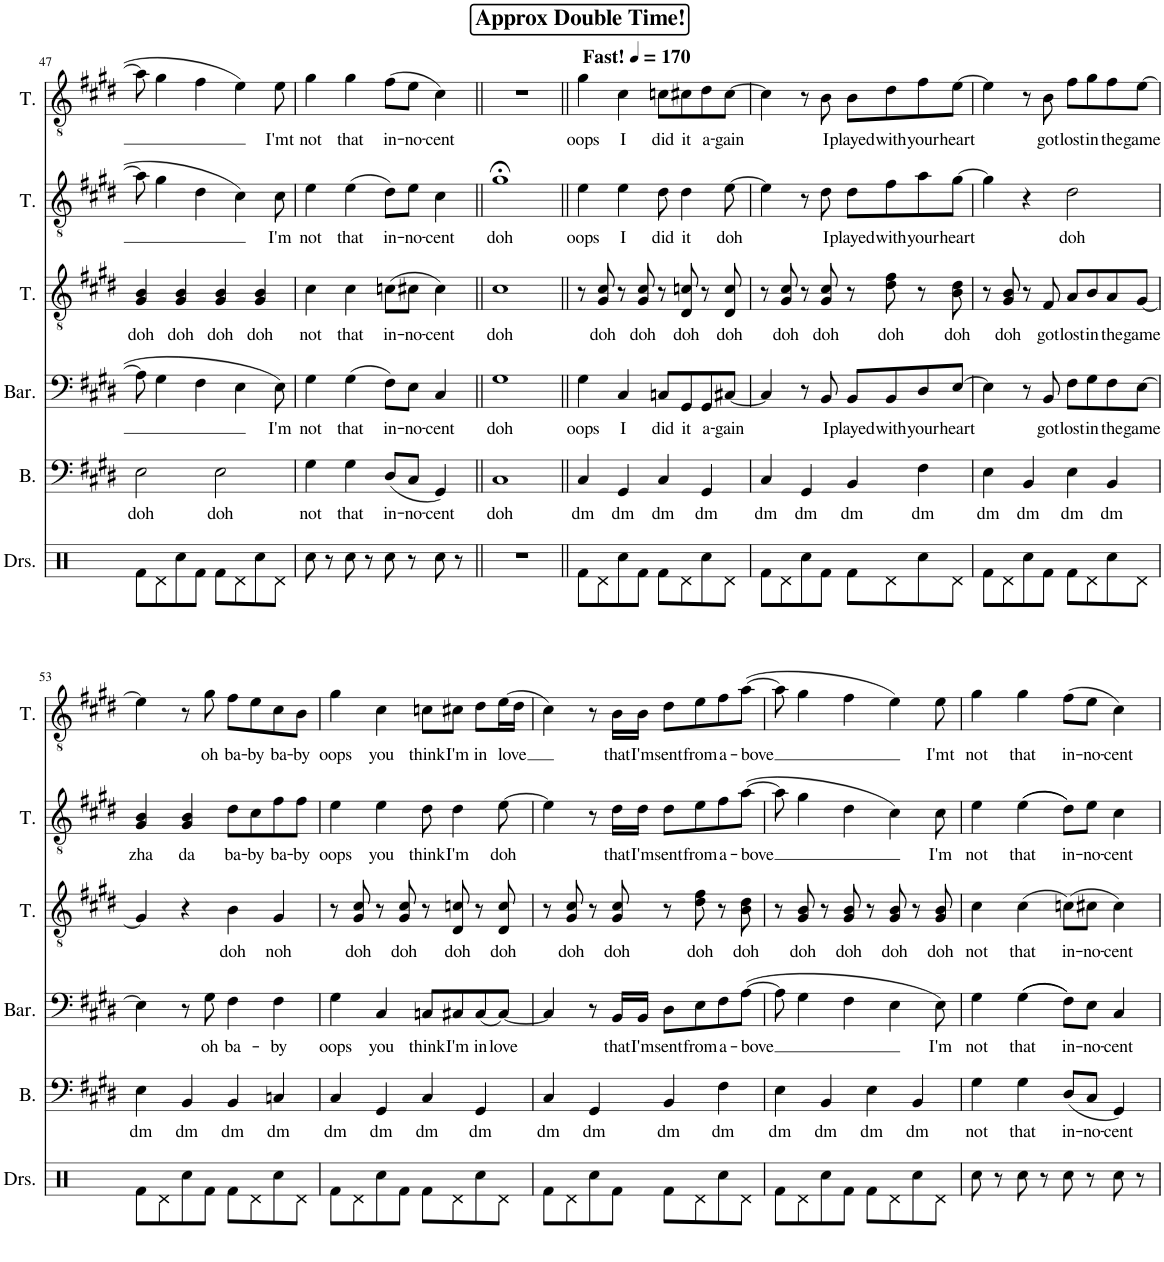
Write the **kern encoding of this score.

**kern	**kern	**text	**kern	**text	**kern	**text	**kern	**text	**kern	**text
*part6	*part5	*part5	*part4	*part4	*part3	*part3	*part2	*part2	*part1	*part1
*staff6	*staff5	*staff5	*staff4	*staff4	*staff3	*staff3	*staff2	*staff2	*staff1	*staff1
*I"Drumset	*I"Bass	*	*I"Baritone	*	*I"Tenor	*	*I"Tenor	*	*I"Tenor	*
*I'Drs.	*I'B.	*	*I'Bar.	*	*I'T.	*	*I'T.	*	*I'T.	*
!!LO:PB:g=z
*clefX	*clefF4	*	*clefF4	*	*clefGv2	*	*clefGv2	*	*clefGv2	*
*k[]	*k[f#c#g#d#]	*	*k[f#c#g#d#]	*	*k[f#c#g#d#]	*	*k[f#c#g#d#]	*	*k[f#c#g#d#]	*
*M4/4	*M4/4	*	*M4/4	*	*M4/4	*	*M4/4	*	*M4/4	*
=47	=47	=47	=47	=47	=47	=47	=47	=47	=47	=47
!	!	!LO:LY:b	!	!	!	!LO:LY:b	!	!	!	!
8Rf\L	2E\	doh	8A\]	.	4G#/ 4B/	doh	8a\]	.	8a\]	.
8Rd\	.	.	4G#\	.	.	.	4g#\	.	4g#\	.
!	!	!	!	!	!	!LO:LY:b	!	!	!	!
8Rcc\	.	.	.	.	4G#/ 4B/	doh	.	.	.	.
8Rf\J	.	.	4F#\	.	.	.	4d#\	.	4f#\	.
!	!	!LO:LY:b	!	!	!	!LO:LY:b	!	!	!	!
8Rf\L	2E\	doh	.	.	4G#/ 4B/	doh	.	.	.	.
8Rd\	.	.	4E\	.	.	.	4c#\	.	4e\	.
!	!	!	!	!	!	!LO:LY:b	!	!	!	!
8Rcc\	.	.	.	.	4G#/ 4B/	doh	.	.	.	.
!	!	!	!	!LO:LY:b	!	!	!	!LO:LY:b	!	!LO:LY:b
8Rd\J	.	.	8E\	I'm	.	.	8c#\	I'm	8e\	I'mt
=48	=48	=48	=48	=48	=48	=48	=48	=48	=48	=48
!	!	!LO:LY:b	!	!LO:LY:b	!	!LO:LY:b	!	!LO:LY:b	!	!LO:LY:b
8Rcc\	4G#\	not	4G#\	not	4c#\	not	4e\	not	4g#\	not
8r	.	.	.	.	.	.	.	.	.	.
!	!	!LO:LY:b	!	!LO:LY:b	!	!LO:LY:b	!	!LO:LY:b	!	!LO:LY:b
8Rcc\	4G#\	that	(4G#\	that	4c#\	that	(4e\	that	4g#\	that
8r	.	.	.	.	.	.	.	.	.	.
!	!	!LO:LY:b	!	!LO:LY:b	!	!LO:LY:b	!	!LO:LY:b	!	!LO:LY:b
8Rcc\	(8D#/L	in-	8F#\L)	in-	(8cn\L	in-	8d#\L)	in-	(8f#\L	in-
!	!	!LO:LY:b	!	!LO:LY:b	!	!LO:LY:b	!	!LO:LY:b	!	!LO:LY:b
8r	8C#/J	-no-	8E\J	-no-	8c#X\J	-no-	8e\J	-no-	8e\J	-no-
!	!	!LO:LY:b	!	!LO:LY:b	!	!LO:LY:b	!	!LO:LY:b	!	!LO:LY:b
8Rcc\	4GG#/)	-cent	4C#/	-cent	4c#\)	-cent	4c#\	-cent	4c#\)	-cent
8r	.	.	.	.	.	.	.	.	.	.
!!LO:REH:place=s1:a:B:cj:fs=14:t=Approx Double Time!
=49||	=49||	=49||	=49||	=49||	=49||	=49||	=49||	=49||	=49||	=49||
!	!	!LO:LY:b	!	!LO:LY:b	!	!LO:LY:b	!	!LO:LY:b	!	!
1r	1C#	doh	1G#	doh	1c#	doh	1g#;<	doh	1r	.
=50||	=50||	=50||	=50||	=50||	=50||	=50||	=50||	=50||	=50||	=50||
*	*	*	*	*	*	*	*	*	*MM170	*
!	!	!	!	!	!	!	!	!	!LO:TX:a:B:t=Fast!	!
!	!	!LO:LY:b	!	!LO:LY:b	!	!	!	!LO:LY:b	!	!LO:LY:b
8Rf\L	4C#/	dm	4G#\	oops	8r	.	4e\	oops	4g#\	oops
!	!	!	!	!	!	!LO:LY:b	!	!	!	!
8Rd\	.	.	.	.	8G#/ 8c#/	doh	.	.	.	.
!	!	!LO:LY:b	!	!LO:LY:b	!	!	!	!LO:LY:b	!	!LO:LY:b
8Rcc\	4GG#/	dm	4C#/	I	8r	.	4e\	I	4c#\	I
!	!	!	!	!	!	!LO:LY:b	!	!	!	!
8Rf\J	.	.	.	.	8G#/ 8c#/	doh	.	.	.	.
!	!	!LO:LY:b	!	!LO:LY:b	!	!	!	!LO:LY:b	!	!LO:LY:b
8Rf\L	4C#/	dm	8Cn/L	did	8r	.	8d#\	did	8cn\L	did
!	!	!	!	!LO:LY:b	!	!LO:LY:b	!	!LO:LY:b	!	!LO:LY:b
8Rd\	.	.	8GG#/	it	8D#/ 8cn/	doh	4d#\	it	8c#X\	it
!	!	!LO:LY:b	!	!LO:LY:b	!	!	!	!	!	!LO:LY:b
8Rcc\	4GG#/	dm	8GG#/	a-	8r	.	.	.	8d#\	a-
!	!	!	!	!LO:LY:b	!	!LO:LY:b	!	!LO:LY:b	!	!LO:LY:b
8Rd\J	.	.	[8C#X/J	-gain	8D#/ 8c/	doh	[8e\	doh	[8c#\J	-gain
=51	=51	=51	=51	=51	=51	=51	=51	=51	=51	=51
!	!	!LO:LY:b	!	!	!	!	!	!	!	!
8Rf\L	4C#/	dm	4C#/]	.	8r	.	4e\]	.	4c#\]	.
!	!	!	!	!	!	!LO:LY:b	!	!	!	!
8Rd\	.	.	.	.	8G#/ 8c#/	doh	.	.	.	.
!	!	!LO:LY:b	!	!	!	!	!	!	!	!
8Rcc\	4GG#/	dm	8r	.	8r	.	8r	.	8r	.
!	!	!	!	!LO:LY:b	!	!LO:LY:b	!	!LO:LY:b	!	!LO:LY:b
8Rf\J	.	.	8BB/	I	8G#/ 8c#/	doh	8d#\	I	8B\	I
!	!	!LO:LY:b	!	!LO:LY:b	!	!	!	!LO:LY:b	!	!LO:LY:b
8Rf\L	4BB/	dm	8BB/L	played	8r	.	8d#\L	played	8B\L	played
!	!	!	!	!LO:LY:b	!	!LO:LY:b	!	!LO:LY:b	!	!LO:LY:b
8Rd\	.	.	8BB/	with	8d#\ 8f#\	doh	8f#\	with	8d#\	with
!	!	!LO:LY:b	!	!LO:LY:b	!	!	!	!LO:LY:b	!	!LO:LY:b
8Rcc\	4F#\	dm	8D#/	your	8r	.	8a\	your	8f#\	your
!	!	!	!	!LO:LY:b	!	!LO:LY:b	!	!LO:LY:b	!	!LO:LY:b
8Rd\J	.	.	[8E/J	heart	8B\ 8d#\	doh	[8g#\J	heart	[8e\J	heart
=52	=52	=52	=52	=52	=52	=52	=52	=52	=52	=52
!	!	!LO:LY:b	!	!	!	!	!	!	!	!
8Rf\L	4E\	dm	4E\]	.	8r	.	4g#\]	.	4e\]	.
!	!	!	!	!	!	!LO:LY:b	!	!	!	!
8Rd\	.	.	.	.	8G#/ 8B/	doh	.	.	.	.
!	!	!LO:LY:b	!	!	!	!	!	!	!	!
8Rcc\	4BB/	dm	8r	.	8r	.	4r	.	8r	.
!	!	!	!	!LO:LY:b	!	!LO:LY:b	!	!	!	!LO:LY:b
8Rf\J	.	.	8BB/	got	8F#/	got	.	.	8B\	got
!	!	!LO:LY:b	!	!LO:LY:b	!	!LO:LY:b	!	!LO:LY:b	!	!LO:LY:b
8Rf\L	4E\	dm	8F#\L	lost	8A/L	lost	2d#\	doh	8f#\L	lost
!	!	!	!	!LO:LY:b	!	!LO:LY:b	!	!	!	!LO:LY:b
8Rd\	.	.	8G#\	in	8B/	in	.	.	8g#\	in
!	!	!LO:LY:b	!	!LO:LY:b	!	!LO:LY:b	!	!	!	!LO:LY:b
8Rcc\	4BB/	dm	8F#\	the	8A/	the	.	.	8f#\	the
!	!	!	!	!LO:LY:b	!	!LO:LY:b	!	!	!	!LO:LY:b
8Rd\J	.	.	[8E\J	game	[8G#/J	game	.	.	[8e\J	game
!!LO:LB:g=z
=53	=53	=53	=53	=53	=53	=53	=53	=53	=53	=53
!	!	!LO:LY:b	!	!	!	!	!	!LO:LY:b	!	!
8Rf\L	4E\	dm	4E\]	.	4G#/]	.	4G#/ 4B/	zha	4e\]	.
8Rd\	.	.	.	.	.	.	.	.	.	.
!	!	!LO:LY:b	!	!	!	!	!	!LO:LY:b	!	!
8Rcc\	4BB/	dm	8r	.	4r	.	4G#/ 4B/	da	8r	.
!	!	!	!	!LO:LY:b	!	!	!	!	!	!LO:LY:b
8Rf\J	.	.	8G#\	oh	.	.	.	.	8g#\	oh
!	!	!LO:LY:b	!	!LO:LY:b	!	!LO:LY:b	!	!LO:LY:b	!	!LO:LY:b
8Rf\L	4BB/	dm	4F#\	ba-	4B\	doh	8d#\L	ba-	8f#\L	ba-
!	!	!	!	!	!	!	!	!LO:LY:b	!	!LO:LY:b
8Rd\	.	.	.	.	.	.	8c#\	-by	8e\	-by
!	!	!LO:LY:b	!	!LO:LY:b	!	!LO:LY:b	!	!LO:LY:b	!	!LO:LY:b
8Rcc\	4Cn/	dm	4F#\	-by	4G#/	noh	8f#\	ba-	8c#\	ba-
!	!	!	!	!	!	!	!	!LO:LY:b	!	!LO:LY:b
8Rd\J	.	.	.	.	.	.	8f#\J	-by	8B\J	-by
=54	=54	=54	=54	=54	=54	=54	=54	=54	=54	=54
!	!	!LO:LY:b	!	!LO:LY:b	!	!	!	!LO:LY:b	!	!LO:LY:b
8Rf\L	4C#/	dm	4G#\	oops	8r	.	4e\	oops	4g#\	oops
!	!	!	!	!	!	!LO:LY:b	!	!	!	!
8Rd\	.	.	.	.	8G#/ 8c#/	doh	.	.	.	.
!	!	!LO:LY:b	!	!LO:LY:b	!	!	!	!LO:LY:b	!	!LO:LY:b
8Rcc\	4GG#/	dm	4C#/	you	8r	.	4e\	you	4c#\	you
!	!	!	!	!	!	!LO:LY:b	!	!	!	!
8Rf\J	.	.	.	.	8G#/ 8c#/	doh	.	.	.	.
!	!	!LO:LY:b	!	!LO:LY:b	!	!	!	!LO:LY:b	!	!LO:LY:b
8Rf\L	4C#/	dm	8Cn/L	think	8r	.	8d#\	think	8cn\L	think
!	!	!	!	!LO:LY:b	!	!LO:LY:b	!	!LO:LY:b	!	!LO:LY:b
8Rd\	.	.	8C#X/	I'm	8D#/ 8cn/	doh	4d#\	I'm	8c#X\J	I'm
!	!	!LO:LY:b	!	!LO:LY:b	!	!	!	!	!	!LO:LY:b
8Rcc\	4GG#/	dm	(8C#/	in	8r	.	.	.	8d#\L	in
!	!	!	!	!LO:LY:b	!	!LO:LY:b	!	!LO:LY:b	!	!LO:LY:b
8Rd\J	.	.	[8C#/J)	love	8D#/ 8c/	doh	[8e\	doh	(16e\L	love
.	.	.	.	.	.	.	.	.	16d#\JJ	.
=55	=55	=55	=55	=55	=55	=55	=55	=55	=55	=55
!	!	!LO:LY:b	!	!	!	!	!	!	!	!
8Rf\L	4C#/	dm	4C#/]	.	8r	.	4e\]	.	4c#\)	.
!	!	!	!	!	!	!LO:LY:b	!	!	!	!
8Rd\	.	.	.	.	8G#/ 8c#/	doh	.	.	.	.
!	!	!LO:LY:b	!	!	!	!	!	!	!	!
8Rcc\	4GG#/	dm	8r	.	8r	.	8r	.	8r	.
!	!	!	!	!LO:LY:b	!	!LO:LY:b	!	!LO:LY:b	!	!LO:LY:b
8Rf\J	.	.	16BB/LL	that	8G#/ 8c#/	doh	16d#\LL	that	16B\LL	that
!	!	!	!	!LO:LY:b	!	!	!	!LO:LY:b	!	!LO:LY:b
.	.	.	16BB/JJ	I'm	.	.	16d#\JJ	I'm	16B\JJ	I'm
!	!	!LO:LY:b	!	!LO:LY:b	!	!	!	!LO:LY:b	!	!LO:LY:b
8Rf\L	4BB/	dm	8D#\L	sent	8r	.	8d#\L	sent	8d#\L	sent
!	!	!	!	!LO:LY:b	!	!LO:LY:b	!	!LO:LY:b	!	!LO:LY:b
8Rd\	.	.	8E\	from	8d#\ 8f#\	doh	8e\	from	8e\	from
!	!	!LO:LY:b	!	!LO:LY:b	!	!	!	!LO:LY:b	!	!LO:LY:b
8Rcc\	4F#\	dm	8F#\	a-	8r	.	8f#\	a-	8f#\	a-
!	!	!	!	!LO:LY:b	!	!LO:LY:b	!	!LO:LY:b	!	!LO:LY:b
8Rd\J	.	.	([8A\J	-bove	8B\ 8d#\	doh	([8a\J	-bove	([8a\J	-bove
=56	=56	=56	=56	=56	=56	=56	=56	=56	=56	=56
!	!	!LO:LY:b	!	!	!	!	!	!	!	!
8Rf\L	4E\	dm	8A\]	.	8r	.	8a\]	.	8a\]	.
!	!	!	!	!	!	!LO:LY:b	!	!	!	!
8Rd\	.	.	4G#\	.	8G#/ 8B/	doh	4g#\	.	4g#\	.
!	!	!LO:LY:b	!	!	!	!	!	!	!	!
8Rcc\	4BB/	dm	.	.	8r	.	.	.	.	.
!	!	!	!	!	!	!LO:LY:b	!	!	!	!
8Rf\J	.	.	4F#\	.	8G#/ 8B/	doh	4d#\	.	4f#\	.
!	!	!LO:LY:b	!	!	!	!	!	!	!	!
8Rf\L	4E\	dm	.	.	8r	.	.	.	.	.
!	!	!	!	!	!	!LO:LY:b	!	!	!	!
8Rd\	.	.	4E\	.	8G#/ 8B/	doh	4c#\)	.	4e\)	.
!	!	!LO:LY:b	!	!	!	!	!	!	!	!
8Rcc\	4BB/	dm	.	.	8r	.	.	.	.	.
!	!	!	!	!LO:LY:b	!	!LO:LY:b	!	!LO:LY:b	!	!LO:LY:b
8Rd\J	.	.	8E\)	I'm	8G#/ 8B/	doh	8c#\	I'm	8e\	I'mt
=57	=57	=57	=57	=57	=57	=57	=57	=57	=57	=57
!	!	!LO:LY:b	!	!LO:LY:b	!	!LO:LY:b	!	!LO:LY:b	!	!LO:LY:b
8Rcc\	4G#\	not	4G#\	not	4c#\	not	4e\	not	4g#\	not
8r	.	.	.	.	.	.	.	.	.	.
!	!	!LO:LY:b	!	!LO:LY:b	!	!LO:LY:b	!	!LO:LY:b	!	!LO:LY:b
8Rcc\	4G#\	that	((4G#\	that	(4c#\	that	((4e\	that	4g#\	that
8r	.	.	.	.	.	.	.	.	.	.
!	!	!LO:LY:b	!	!LO:LY:b	!	!LO:LY:b	!	!LO:LY:b	!	!LO:LY:b
8Rcc\	(8D#/L	in-	8F#\L))	in-	(8cn\L)	in-	8d#\L))	in-	(8f#\L	in-
!	!	!LO:LY:b	!	!LO:LY:b	!	!LO:LY:b	!	!LO:LY:b	!	!LO:LY:b
8r	8C#/J	-no-	8E\J	-no-	8c#X\J	-no-	8e\J	-no-	8e\J	-no-
!	!	!LO:LY:b	!	!LO:LY:b	!	!LO:LY:b	!	!LO:LY:b	!	!LO:LY:b
8Rcc\	4GG#/)	-cent	4C#/	-cent	4c#\)	-cent	4c#\	-cent	4c#\)	-cent
8r	.	.	.	.	.	.	.	.	.	.
=	=	=	=	=	=	=	=	=	=	=
*-	*-	*-	*-	*-	*-	*-	*-	*-	*-	*-
